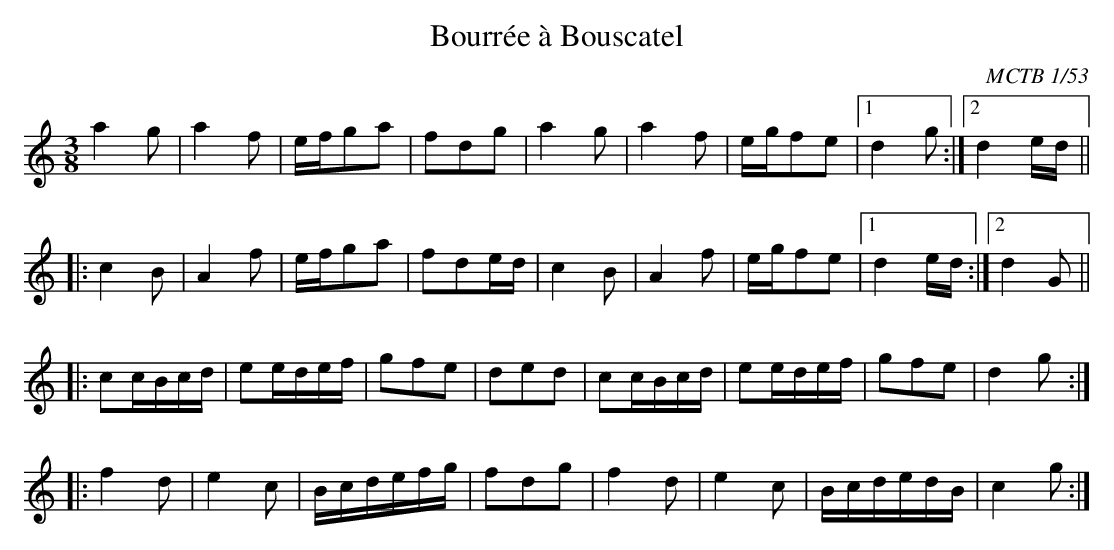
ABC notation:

X:1
T:Bourrée à Bouscatel
C:MCTB 1/53
M:3/8
L:1/16
K:C
a4g2|a4f2|efg2a2|f2d2g2|\
a4g2|a4f2|egf2e2|1 d4g2:|2 d4ed||
|:c4B2|A4f2|efg2a2|f2d2ed|\
c4B2|A4f2|egf2e2|1 d4ed:|2 d4G2||
|:c2cBcd|e2edef|g2f2e2|d2e2d2|\
c2cBcd|e2edef|g2f2e2|d4g2:|
|:f4d2|e4c2|Bcdefg|f2d2g2|\
f4d2|e4c2|BcdedB|c4g2:|
